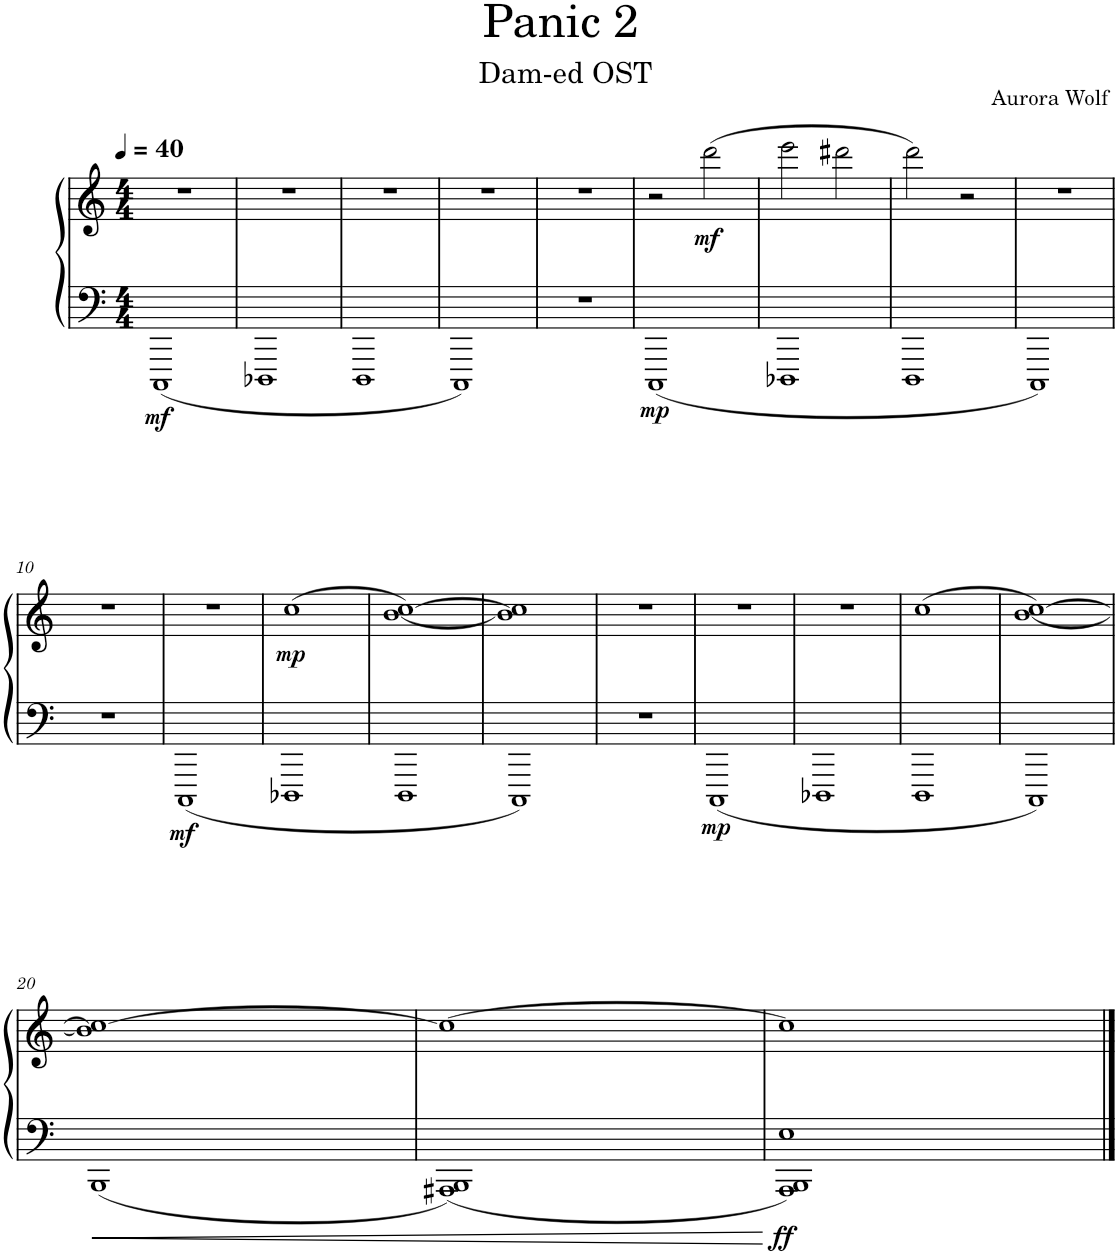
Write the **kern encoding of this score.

**kern	**kern	**dynam
*part1	*part1	*part1
*staff2	*staff1	*staff1/2
*I"Sweep Synthesizer	*	*
*I'Synth.	*	*
*clefF4	*clefG2	*
*k[]	*k[]	*
*M4/4	*M4/4	*
*MM40	*MM40	*
=1	=1	=1
!	!	!LO:DY:b=2
1CCC	1r	mf
=2	=2	=2
1DDD-X	1r	.
=3	=3	=3
1DDD	1r	.
=4	=4	=4
1CCC	1r	.
=5	=5	=5
1r	1r	.
=6	=6	=6
!	!	!LO:DY:b=2
1CCC	2r	mp
!	!	!LO:DY:b
.	(2ddd\	mf
=7	=7	=7
1DDD-X	2eee\	.
.	2ddd#X\	.
=8	=8	=8
1DDD	2ddd\)	.
.	2r	.
=9	=9	=9
1CCC	1r	.
!!LO:LB:g=z
=10	=10	=10
1r	1r	.
=11	=11	=11
!	!	!LO:DY:b=2
1CCC	1r	mf
=12	=12	=12
!	!	!LO:DY:b
1DDD-X	(1cc	mp
=13	=13	=13
1DDD	[1b [1cc)	.
=14	=14	=14
1CCC	1b] 1cc]	.
=15	=15	=15
1r	1r	.
=16	=16	=16
!	!	!LO:DY:b=2
1CCC	1r	mp
=17	=17	=17
1DDD-X	1r	.
=18	=18	=18
1DDD	(1cc	.
=19	=19	=19
1CCC	[1b [1cc)	.
!!LO:LB:g=z
=20	=20	=20
1BBB	1b] 1cc_	.
=21	=21	=21
1AAA#X 1BBB	1cc_	.
=22	=22	=22
!	!	!LO:DY:b=2
1AAA 1BBB 1E	1cc]	ff
==	==	==
*-	*-	*-
